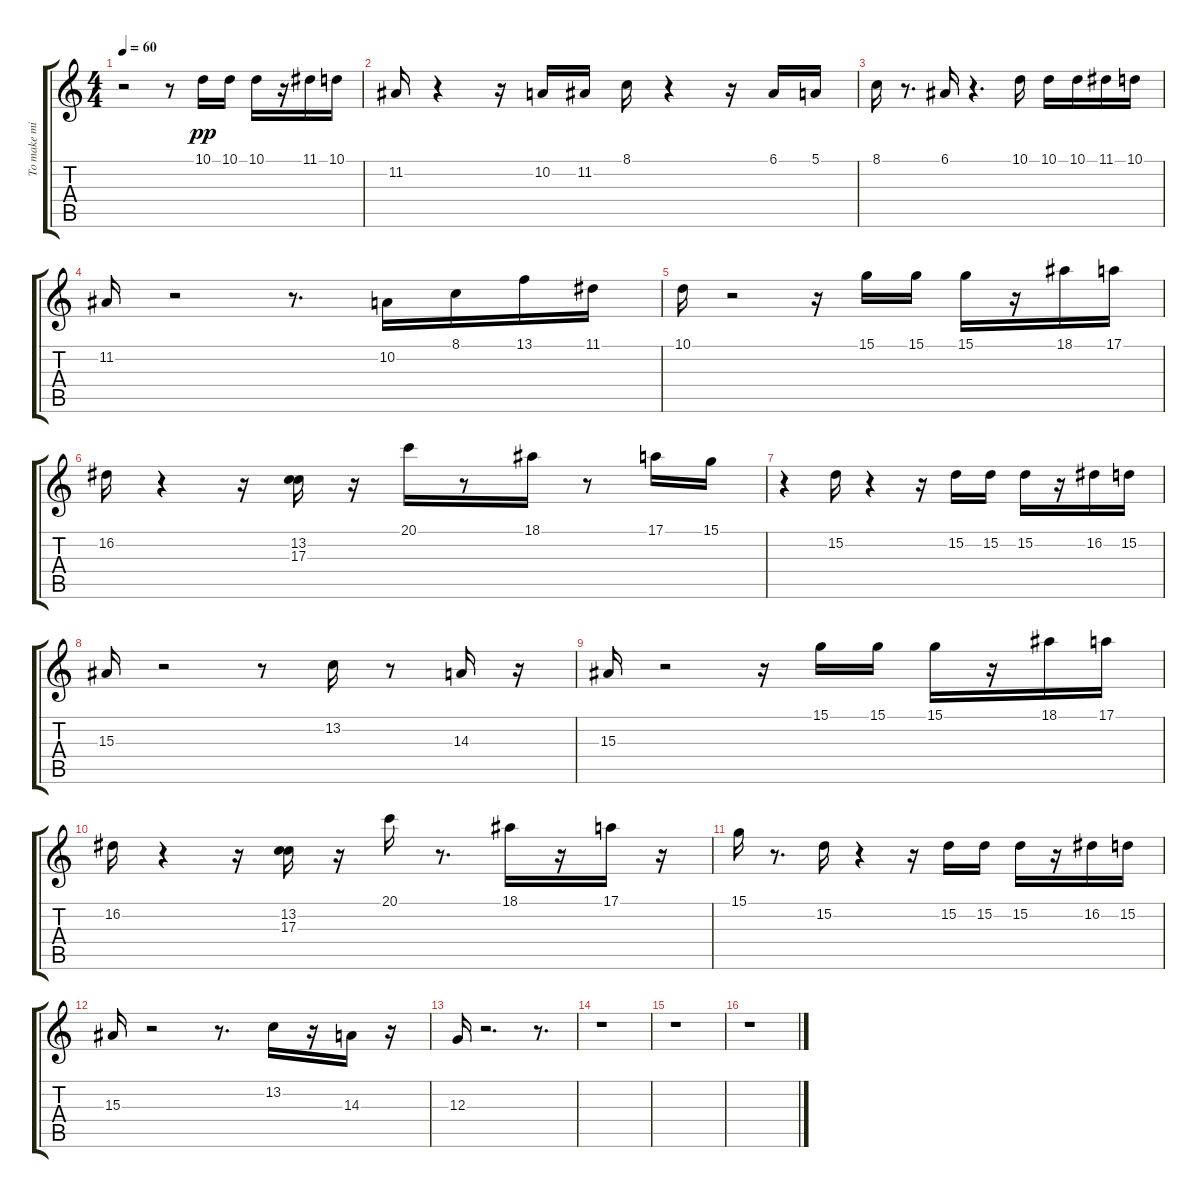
\track ("To make midi " "To make mi") {instrument pad1newage}
\staff {score tabs}
\tuning (E4 B3 G3 D3 A2 E2) {hide}
\ts (4 4)
\tempo 60
\clef g2
\ks c
r.2{dy pp instrument pad1newage} r.8 10.1.16 10.1.16 10.1.16 r.16 11.1.16 10.1.16 |
11.2.16 r.4 r.16 10.2.16 11.2.16 8.1.16 r.4 r.16 6.1.16 5.1.16 |
8.1.16 r.8{d} 6.1.16 r.4{d} 10.1.16 10.1.16 10.1.16 11.1.16 10.1.16 |
11.2.16 r.2 r.8{d} 10.2.16 8.1.16 13.1.16 11.1.16 |
10.1.16 r.2 r.16 15.1.16 15.1.16 15.1.16 r.16 18.1.16 17.1.16 |
16.2.16 r.4 r.16 (13.2 17.3).16 r.16 20.1.16 r.8 18.1.16 r.8 17.1.16 15.1.16 |
r.4 15.2.16 r.4 r.16 15.2.16 15.2.16 15.2.16 r.16 16.2.16 15.2.16 |
15.3.16 r.2 r.8 13.2.16 r.8 14.3.16 r.16 |
15.3.16 r.2 r.16 15.1.16 15.1.16 15.1.16 r.16 18.1.16 17.1.16 |
16.2.16 r.4 r.16 (13.2 17.3).16 r.16 20.1.16 r.8{d} 18.1.16 r.16 17.1.16 r.16 |
15.1.16 r.8{d} 15.2.16 r.4 r.16 15.2.16 15.2.16 15.2.16 r.16 16.2.16 15.2.16 |
15.3.16 r.2 r.8{d} 13.2.16 r.16 14.3.16 r.16 |
12.3.16{volume 8} r.2{d} r.8{d} |
r.1 |
r.1 |
r.1
